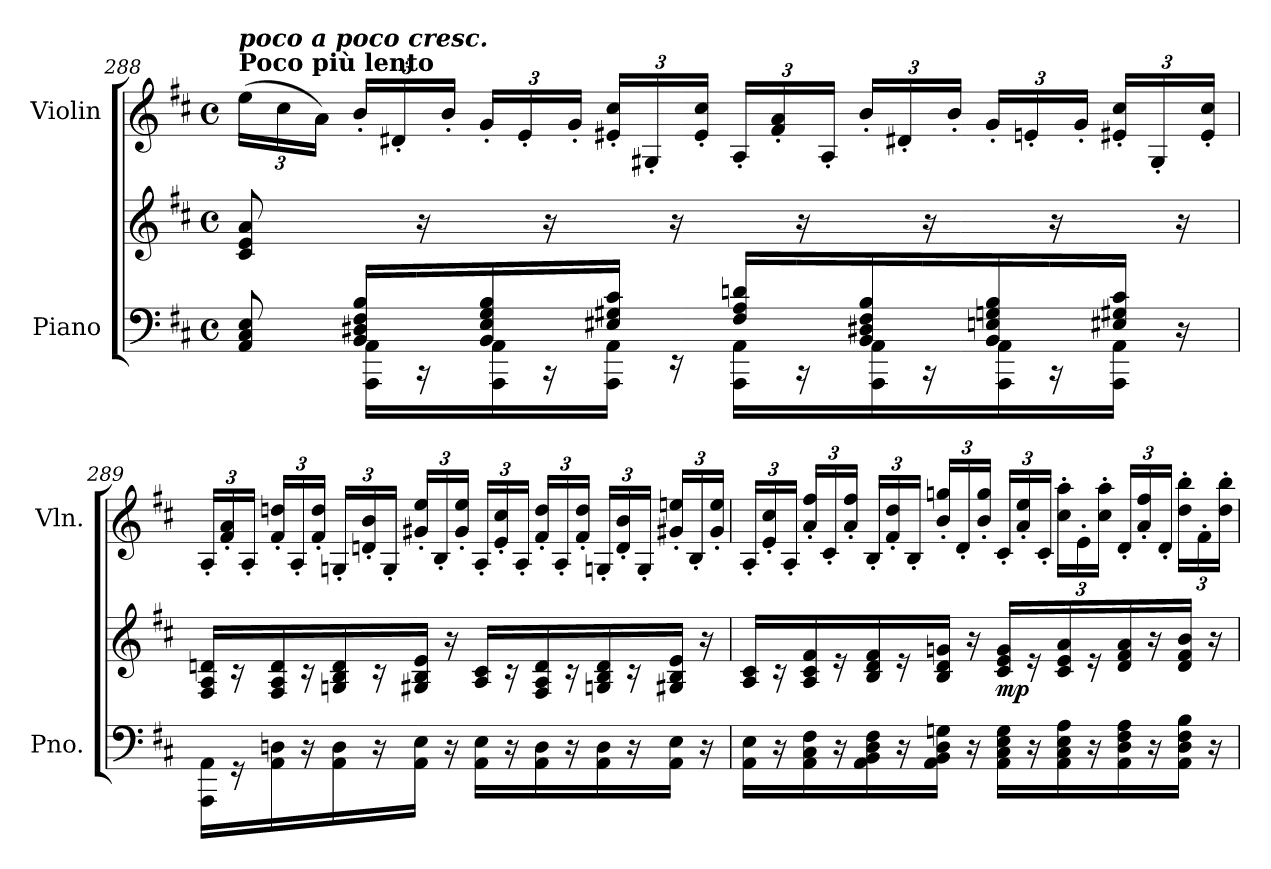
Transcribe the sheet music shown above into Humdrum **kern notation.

**kern	**kern	**dynam	**kern
*part2	*part2	*part2	*part1
*staff3	*staff2	*staff2/3	*staff1
*I"Piano	*	*	*I"Violin
*I'Pno.	*	*	*I'Vln.
!!LO:LB:g=z
*clefF4	*clefG2	*	*clefG2
*k[f#c#]	*k[f#c#]	*	*k[f#c#]
*M4/4	*M4/4	*	*M4/4
*met(c)	*met(c)	*	*met(c)
*MM79	*MM79	*	*MM79
=288	=288	=288	=288
*^	*	*	*
*	*	*	*	*Xbrackettup
!	!	!	!	!LO:TX:a:B:t=Poco più lento
!	!	!	!	!LO:TX:a:Bi:t=poco a poco cresc.
8ryy	8AA/ 8C#/ 8E/	8c#/ 8e/ 8a/	.	(24ee\LL
.	.	.	.	24cc#\
.	.	.	.	24a\JJ)
16BB/ 16D#X/ 16F#/ 16B/LL	16AAA\ 16AA\LL	16ryy	.	24b'/LL
.	.	.	.	24d#X'/
16ryy	16rCC	16r	.	.
.	.	.	.	24b'/JJ
16BB/ 16E/ 16G/ 16B/	16AAA\ 16AA\	16ryy	.	24g'/LL
.	.	.	.	24e'/
16ryy	16rCC	16r	.	.
.	.	.	.	24g'/JJ
16E#X/ 16G#X/ 16c#/JJ	16AAA\ 16AA\JJ	16ryy	.	24e#X/' 24cc#/'LL
.	.	.	.	24G#X'/
16ryy	16rEE	16r	.	.
.	.	.	.	24e#/' 24cc#/'JJ
16F#/ 16A/ 16dn/LL	16AAA\ 16AA\LL	16ryy	.	24A'/LL
.	.	.	.	24f#/' 24a/'
16ryy	16rCC	16r	.	.
.	.	.	.	24A'/JJ
16BB/ 16D#X/ 16F#/ 16B/	16AAA\ 16AA\	16ryy	.	24b'/LL
.	.	.	.	24d#X'/
16ryy	16rCC	16r	.	.
.	.	.	.	24b'/JJ
16BB/ 16En/ 16Gn/ 16B/	16AAA\ 16AA\	16ryy	.	24g'/LL
.	.	.	.	24en'/
16ryy	16rCC	16r	.	.
.	.	.	.	24g'/JJ
16E#X/ 16G#X/ 16c#/JJ	16AAA\ 16AA\JJ	16ryy	.	24e#X/' 24cc#/'LL
.	.	.	.	24G#'/
16ryy	16r	16r	.	.
.	.	.	.	24e#/' 24cc#/'JJ
*v	*v	*	*	*
!!LO:PB:g=z
=289	=289	=289	=289
!	!	!LO:DY:a=2	!
!	!	!LO:DY:n=1:a	!
16AAA\ 16AA\LL	16F#/ 16A/ 16dn/LL	mp f	24A'/LL
.	.	.	24f#/' 24a/'
16r	16r	.	.
.	.	.	24A'/JJ
16AA\ 16Dn\	16F#/ 16A/ 16d/	.	24f#/' 24ddn/'LL
.	.	.	24A'/
16r	16r	.	.
.	.	.	24f#/' 24dd/'JJ
16AA\ 16D\	16Gn/ 16B/ 16d/	.	24Gn'/LL
.	.	.	24dn/' 24b/'
16r	16r	.	.
.	.	.	24G'/JJ
16AA\ 16E\JJ	16G#X/ 16B/ 16e/JJ	.	24g#X/' 24ee/'LL
.	.	.	24B'/
16r	16r	.	.
.	.	.	24g#/' 24ee/'JJ
16AA\ 16E\LL	16A/ 16c#/LL	.	24A'/LL
.	.	.	24e/' 24cc#/'
16r	16r	.	.
.	.	.	24A'/JJ
16AA\ 16D\	16F#/ 16A/ 16d/	.	24f#/' 24dd/'LL
.	.	.	24A'/
16r	16r	.	.
.	.	.	24f#/' 24dd/'JJ
16AA\ 16D\	16Gn/ 16B/ 16d/	.	24Gn'/LL
.	.	.	24d/' 24b/'
16r	16r	.	.
.	.	.	24G'/JJ
16AA\ 16E\JJ	16G#X/ 16B/ 16e/JJ	.	24g#X/' 24een/'LL
.	.	.	24B'/
16r	16r	.	.
.	.	.	24g#/' 24ee/'JJ
!!LO:LB:g=z
=290	=290	=290	=290
16AA\ 16E\LL	16A/ 16c#/LL	.	24A'/LL
.	.	.	24e/' 24cc#/'
16r	16r	.	.
.	.	.	24A'/JJ
16AA\ 16C#\ 16F#\	16A/ 16c#/ 16f#/	.	24a/' 24ff#/'LL
.	.	.	24c#'/
16r	16r	.	.
.	.	.	24a/' 24ff#/'JJ
16AA\ 16BB\ 16D\ 16F#\	16B/ 16d/ 16f#/	.	24B'/LL
.	.	.	24f#/' 24dd/'
16r	16r	.	.
.	.	.	24B'/JJ
16AA\ 16BB\ 16D\ 16Gn\JJ	16B/ 16d/ 16gn/JJ	.	24b/' 24ggn/'LL
.	.	.	24d'/
16r	16r	.	.
.	.	.	24b/' 24gg/'JJ
!	!	!LO:DY:b	!
16AA\ 16C#\ 16E\ 16G\LL	16c#/ 16e/ 16g/LL	mp	24c#'/LL
.	.	.	24a/' 24ee/'
16r	16r	.	.
.	.	.	24c#'/JJ
16AA\ 16C#\ 16E\ 16A\	16c#/ 16e/ 16a/	.	24cc#\' 24aa\'LL
.	.	.	24e'\
16r	16r	.	.
.	.	.	24cc#\' 24aa\'JJ
16AA\ 16D\ 16F#\ 16A\	16d/ 16f#/ 16a/	.	24d'/LL
.	.	.	24a/' 24ff#/'
16r	16r	.	.
.	.	.	24d'/JJ
16AA\ 16D\ 16F#\ 16B\JJ	16d/ 16f#/ 16b/JJ	.	24dd\' 24bb\'LL
.	.	.	24f#'\
16r	16r	.	.
.	.	.	24dd\' 24bb\'JJ
=	=	=	=
*-	*-	*-	*-
